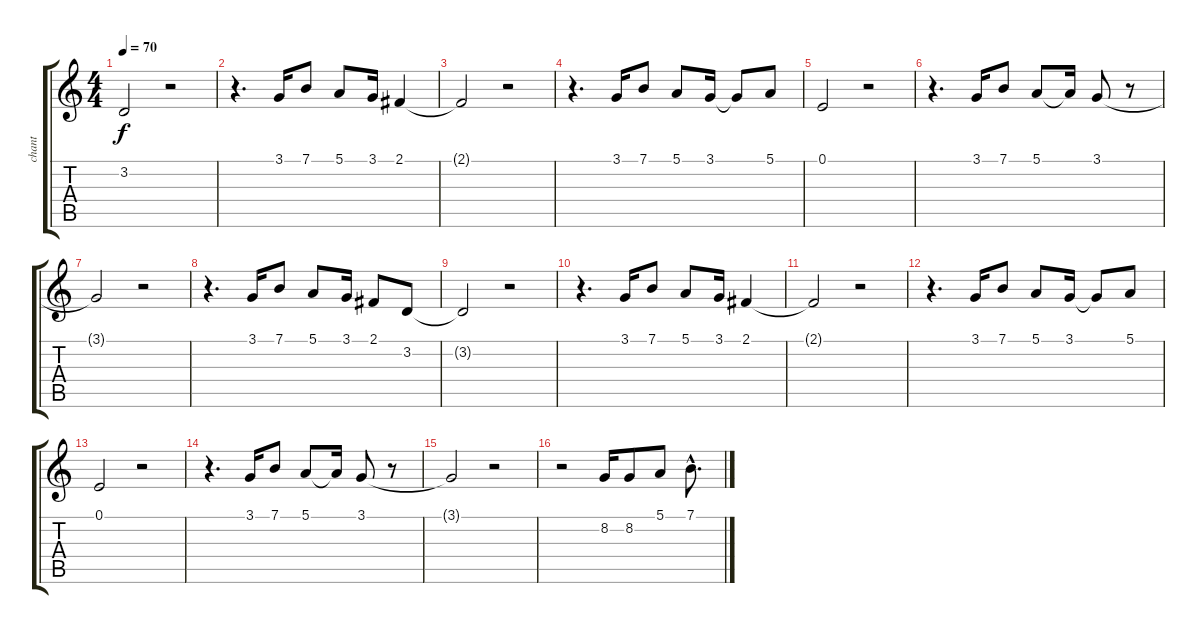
\track ("chant" "chant") {instrument oboe}
\staff {score tabs}
\tuning (E4 B3 G3 D3 A2 E2) {hide}
\ts (4 4)
\tempo 70
\clef g2
\ks c
3.2{t}.2{dy f} r.2 |
r.4{d} 3.1.16 7.1.8 5.1.8 3.1.16 2.1.4 |
2.1{t}.2 r.2 |
r.4{d} 3.1.16 7.1.8 5.1.8 3.1.16 3.1{t}.8 5.1.8 |
0.1.2 r.2 |
r.4{d} 3.1.16 7.1.8 5.1.8 5.1{t}.16 3.1.8 r.8 |
3.1{t}.2 r.2 |
r.4{d} 3.1.16 7.1.8 5.1.8 3.1.16 2.1.8 3.2.8 |
3.2{t}.2 r.2 |
r.4{d} 3.1.16 7.1.8 5.1.8 3.1.16 2.1.4 |
2.1{t}.2 r.2 |
r.4{d} 3.1.16 7.1.8 5.1.8 3.1.16 3.1{t}.8 5.1.8 |
0.1.2 r.2 |
r.4{d} 3.1.16 7.1.8 5.1.8 5.1{t}.16 3.1.8 r.8 |
3.1{t}.2 r.2 |
r.2 8.2.16 8.2.8 5.1.8 7.1{hac}.8{d}
